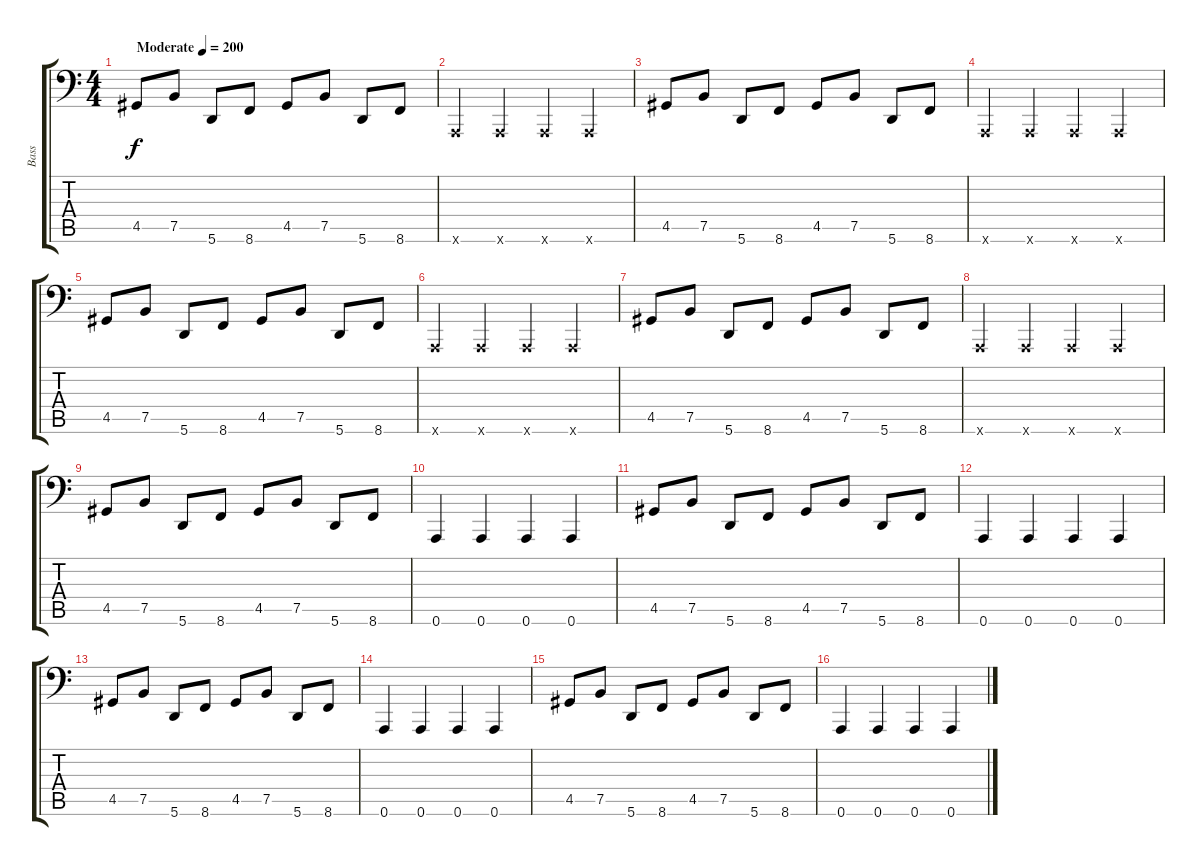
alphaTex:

\track ("Bass" "Bass") {instrument electricbassfinger}
\staff {score tabs}
\tuning (C3 G2 D2 A1 E1 A0) {hide}
\ts (4 4)
\tempo (200 "Moderate")
\clef f4
\ks c
4.5.8{dy f instrument electricbassfinger} 7.5.8 5.6.8 8.6.8 4.5.8 7.5.8 5.6.8 8.6.8 |
0.6{x}.4 0.6{x}.4 0.6{x}.4 0.6{x}.4 |
4.5.8 7.5.8 5.6.8 8.6.8 4.5.8 7.5.8 5.6.8 8.6.8 |
0.6{x}.4 0.6{x}.4 0.6{x}.4 0.6{x}.4 |
4.5.8 7.5.8 5.6.8 8.6.8 4.5.8 7.5.8 5.6.8 8.6.8 |
0.6{x}.4 0.6{x}.4 0.6{x}.4 0.6{x}.4 |
4.5.8 7.5.8 5.6.8 8.6.8 4.5.8 7.5.8 5.6.8 8.6.8 |
0.6{x}.4 0.6{x}.4 0.6{x}.4 0.6{x}.4 |
4.5.8 7.5.8 5.6.8 8.6.8 4.5.8 7.5.8 5.6.8 8.6.8 |
0.6.4 0.6.4 0.6.4 0.6.4 |
4.5.8 7.5.8 5.6.8 8.6.8 4.5.8 7.5.8 5.6.8 8.6.8 |
0.6.4 0.6.4 0.6.4 0.6.4 |
4.5.8 7.5.8 5.6.8 8.6.8 4.5.8 7.5.8 5.6.8 8.6.8 |
0.6.4 0.6.4 0.6.4 0.6.4 |
4.5.8 7.5.8 5.6.8 8.6.8 4.5.8 7.5.8 5.6.8 8.6.8 |
0.6.4 0.6.4 0.6.4 0.6.4
